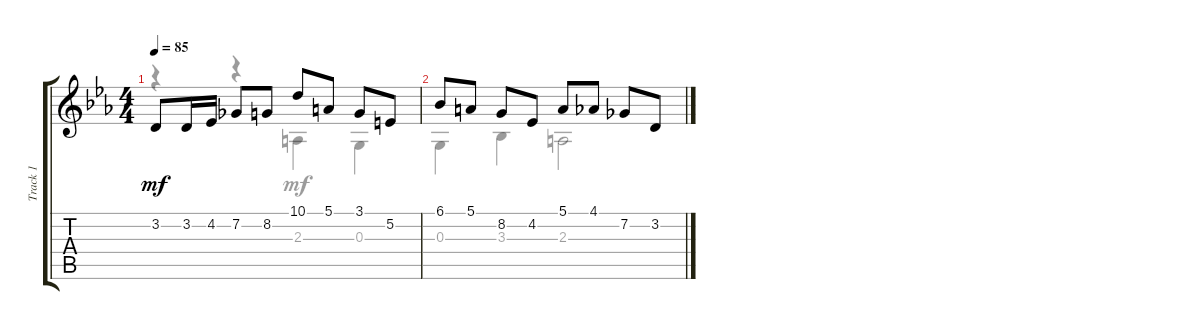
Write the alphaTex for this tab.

\track ("Track 1" "Track 1") {instrument harpsichord}
\staff {score tabs}
\tuning (E4 B3 G3 D3 A2 E2) {hide}
\voice
\ts (4 4)
\tempo 85
\clef g2
\ks eb
3.2.8{dy mf instrument violin} 3.2.16 4.2.16 7.2.8 8.2.8 10.1.8 5.1.8 3.1.8 5.2.8 |
6.1.8 5.1.8 8.2.8 4.2.8 5.1.8 4.1.8 7.2.8 3.2.8
\voice
\clef g2
\ottava regular
\simile none
\ks eb
r.4{dy mf} r.4 2.3.4 0.3.4 |
0.3.4 3.3.4 2.3.2
